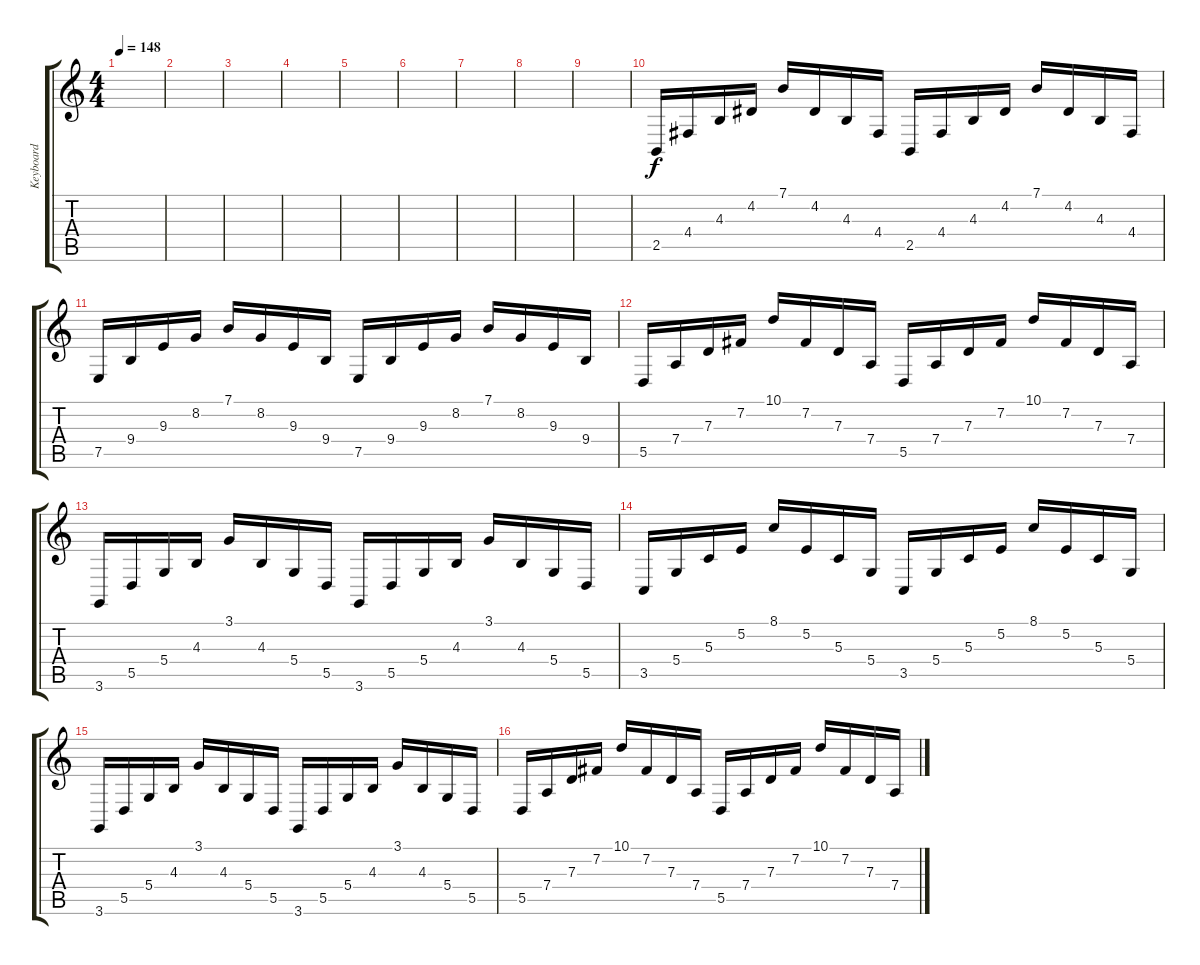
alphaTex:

\track ("Keyboard" "Keyboard") {instrument lead4chiff}
\staff {score tabs}
\tuning (E4 B3 G3 D3 A2 E2) {hide}
\ts (4 4)
\tempo 148
\clef g2
\ks c
|
|
|
|
|
|
|
|
|
2.5.16{volume 9 balance 8 instrument lead4chiff} 4.4.16 4.3.16 4.2.16 7.1.16 4.2.16 4.3.16 4.4.16 2.5.16 4.4.16 4.3.16 4.2.16 7.1.16 4.2.16 4.3.16 4.4.16 |
7.5.16 9.4.16 9.3.16 8.2.16 7.1.16 8.2.16 9.3.16 9.4.16 7.5.16 9.4.16 9.3.16 8.2.16 7.1.16 8.2.16 9.3.16 9.4.16 |
5.5.16 7.4.16 7.3.16 7.2.16 10.1.16 7.2.16 7.3.16 7.4.16 5.5.16 7.4.16 7.3.16 7.2.16 10.1.16 7.2.16 7.3.16 7.4.16 |
3.6.16 5.5.16 5.4.16 4.3.16 3.1.16 4.3.16 5.4.16 5.5.16 3.6.16 5.5.16 5.4.16 4.3.16 3.1.16 4.3.16 5.4.16 5.5.16 |
3.5.16 5.4.16 5.3.16 5.2.16 8.1.16 5.2.16 5.3.16 5.4.16 3.5.16 5.4.16 5.3.16 5.2.16 8.1.16 5.2.16 5.3.16 5.4.16 |
3.6.16 5.5.16 5.4.16 4.3.16 3.1.16 4.3.16 5.4.16 5.5.16 3.6.16 5.5.16 5.4.16 4.3.16 3.1.16 4.3.16 5.4.16 5.5.16 |
5.5.16 7.4.16 7.3.16 7.2.16 10.1.16 7.2.16 7.3.16 7.4.16 5.5.16 7.4.16 7.3.16 7.2.16 10.1.16 7.2.16 7.3.16 7.4.16
